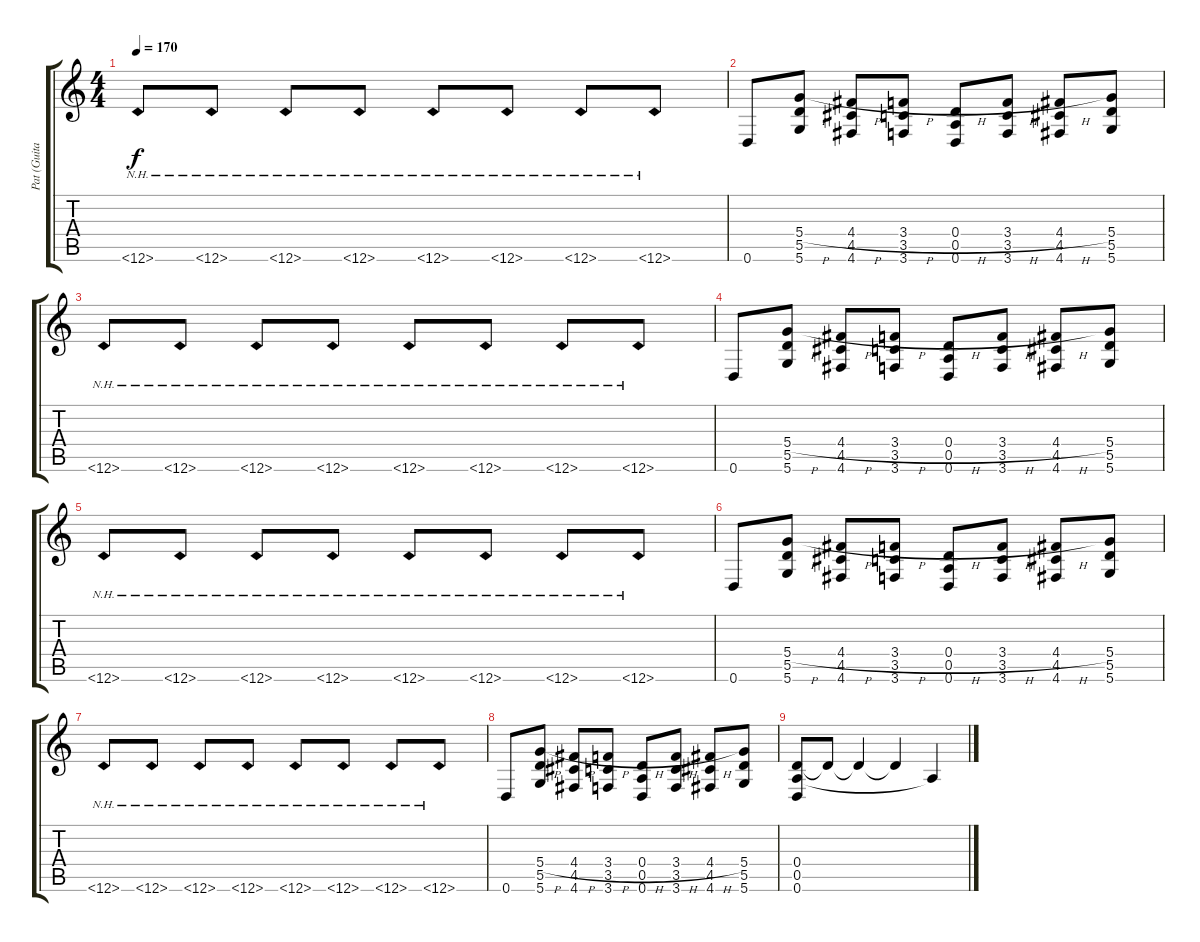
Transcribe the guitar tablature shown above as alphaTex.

\track ("Pat (Guitar Dist.)" "Pat (Guita") {instrument overdrivenguitar}
\staff {score tabs}
\tuning (E4 B3 G3 D3 A2 D2) {hide}
\ts (4 4)
\tempo 170
\clef g2
\ks c
0.6{nh}.8{dy f} 0.6{nh}.8 0.6{nh}.8 0.6{nh}.8 0.6{nh}.8 0.6{nh}.8 0.6{nh}.8 0.6{nh}.8 |
0.6.8 (5.4{h} 5.5 5.6).8 (4.4{h} 4.5 4.6).8 (3.4{h} 3.5 3.6).8 (0.4{h} 0.5 0.6).8 (3.4{h} 3.5 3.6).8 (4.4{h} 4.5 4.6).8 (5.4 5.5 5.6).8 |
0.6{nh}.8 0.6{nh}.8 0.6{nh}.8 0.6{nh}.8 0.6{nh}.8 0.6{nh}.8 0.6{nh}.8 0.6{nh}.8 |
0.6.8 (5.4{h} 5.5 5.6).8 (4.4{h} 4.5 4.6).8 (3.4{h} 3.5 3.6).8 (0.4{h} 0.5 0.6).8 (3.4{h} 3.5 3.6).8 (4.4{h} 4.5 4.6).8 (5.4 5.5 5.6).8 |
0.6{nh}.8 0.6{nh}.8 0.6{nh}.8 0.6{nh}.8 0.6{nh}.8 0.6{nh}.8 0.6{nh}.8 0.6{nh}.8 |
0.6.8 (5.4{h} 5.5 5.6).8 (4.4{h} 4.5 4.6).8 (3.4{h} 3.5 3.6).8 (0.4{h} 0.5 0.6).8 (3.4{h} 3.5 3.6).8 (4.4{h} 4.5 4.6).8 (5.4 5.5 5.6).8 |
0.6{nh}.8 0.6{nh}.8 0.6{nh}.8 0.6{nh}.8 0.6{nh}.8 0.6{nh}.8 0.6{nh}.8 0.6{nh}.8 |
0.6.8 (5.4{h} 5.5 5.6).8 (4.4{h} 4.5 4.6).8 (3.4{h} 3.5 3.6).8 (0.4{h} 0.5 0.6).8 (3.4{h} 3.5 3.6).8 (4.4{h} 4.5 4.6).8 (5.4 5.5 5.6).8 |
(0.4 0.5 0.6).8 0.4{t}.8 0.4{t}.4 0.4{t}.4 0.5{t}.4
